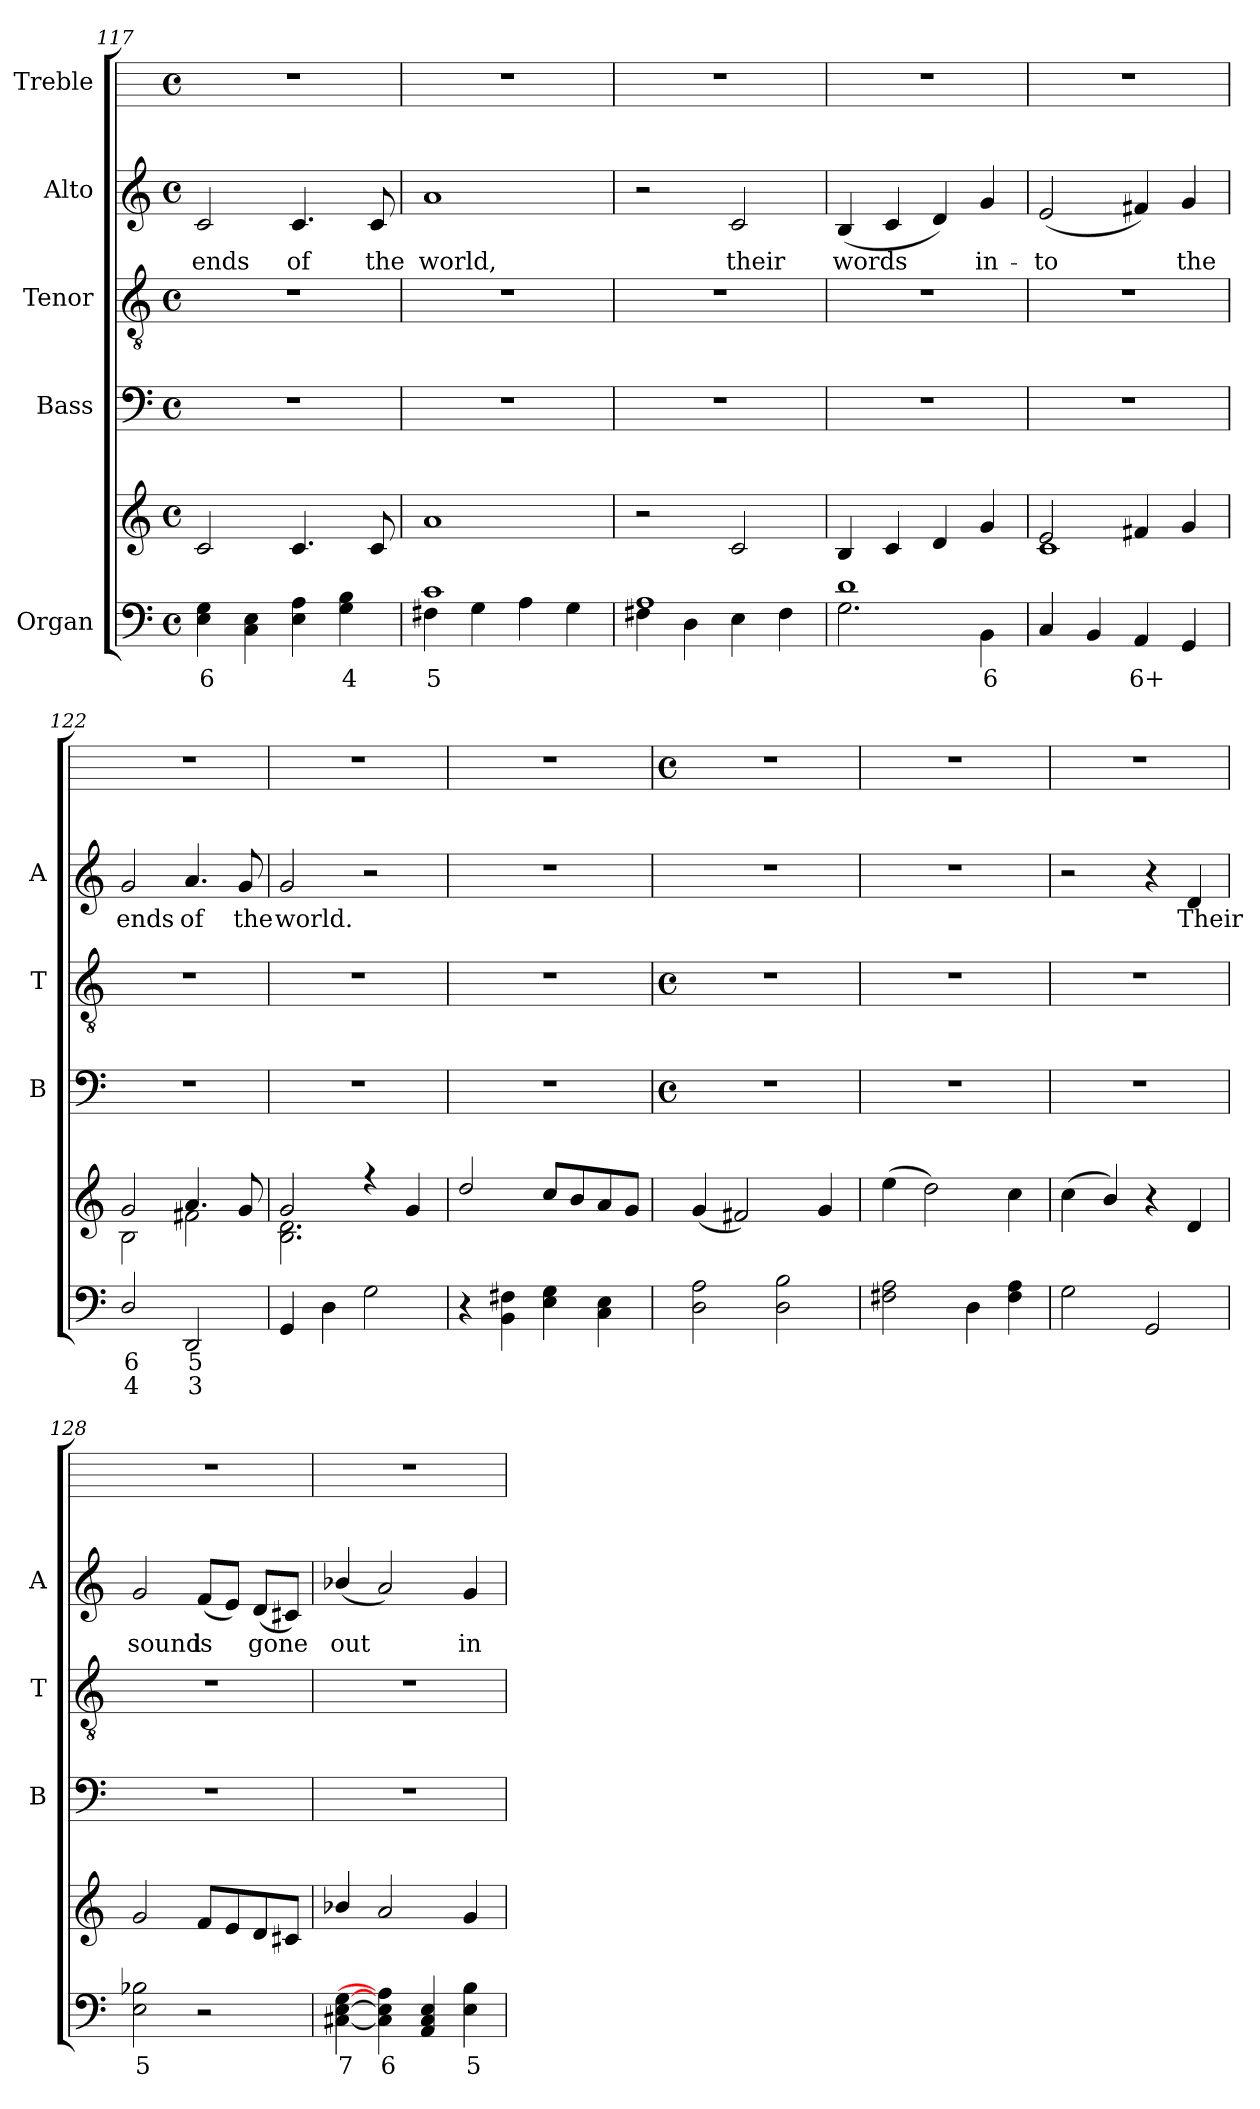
**kern	**text	**text	**kern	**kern	**kern	**kern	**text	**kern
*part5	*part5	*part5	*part5	*part4	*part3	*part2	*part2	*part1
*staff6	*staff6	*staff6	*staff5	*staff4	*staff3	*staff2	*staff2	*staff1
*I"Organ	*	*	*	*I"Bass	*I"Tenor	*I"Alto	*	*I"Treble
*	*	*	*	*I'B	*I'T	*I'A	*	*
*clefF4	*	*	*clefG2	*clefF4	*clefGv2	*clefG2	*	*
*k[]	*	*	*k[]	*k[]	*k[]	*k[]	*	*
*C:	*	*	*C:	*C:	*C:	*C:	*	*
*M4/4	*	*	*M4/4	*M4/4	*M4/4	*M4/4	*	*M4/4
*met(c)	*	*	*met(c)	*met(c)	*met(c)	*met(c)	*	*met(c)
=117	=117	=117	=117	=117	=117	=117	=117	=117
!	!LO:LY:b	!	!	!	!	!	!LO:LY:b	!
*	*	*	*^	*	*	*	*	*
4E 4G	6	.	2c/	1ryy	1r	1r	2c	ends	1r
4C 4E	.	.	.	.	.	.	.	.	.
!	!	!	!	!	!	!	!	!LO:LY:b	!
4E 4A	.	.	4.c/	.	.	.	4.c	of	.
!	!LO:LY:b	!	!	!	!	!	!	!	!
4G 4B	4	.	.	.	.	.	.	.	.
!	!	!	!	!	!	!	!	!LO:LY:b	!
.	.	.	8c/	.	.	.	8c	the	.
*	*	*	*v	*v	*	*	*	*	*
=118	=118	=118	=118	=118	=118	=118	=118	=118
*^	*	*	*	*	*	*	*	*
!	!	!LO:LY:b	!	!	!	!	!	!LO:LY:b	!
1c\	4F#X	5	.	1a/	1r	1r	1a	world,	1r
.	4G	.	.	.	.	.	.	.	.
.	4A	.	.	.	.	.	.	.	.
.	4G	.	.	.	.	.	.	.	.
=119	=119	=119	=119	=119	=119	=119	=119	=119	=119
1A\	4F#X	.	.	2r	1r	1r	2r	.	1r
.	4D	.	.	.	.	.	.	.	.
!	!	!	!	!	!	!	!	!LO:LY:b	!
.	4E	.	.	2c/	.	.	2c	their	.
.	4F#	.	.	.	.	.	.	.	.
=120	=120	=120	=120	=120	=120	=120	=120	=120	=120
!	!	!	!	!	!	!	!	!LO:LY:b	!
1d\	2.G	.	.	4B/	1r	1r	(<4B	words	1r
.	.	.	.	4c/	.	.	4c	.	.
.	.	.	.	4d/	.	.	4d)	.	.
!	!	!LO:LY:b	!	!	!	!	!	!LO:LY:b	!
.	4BB	6	.	4g/	.	.	4g	in-	.
=121	=121	=121	=121	=121	=121	=121	=121	=121	=121
*	*	*	*	*^	*	*	*	*	*
!	!	!	!	!	!	!	!	!	!LO:LY:b	!
*v	*v	*	*	*	*	*	*	*	*	*
4C	.	.	2e/	1c\	1r	1r	(<2e	-to	1r
4BB	.	.	.	.	.	.	.	.	.
!	!LO:LY:b	!	!	!	!	!	!	!	!
4AA	6+	.	4f#X/	.	.	.	4f#X)	.	.
!	!	!	!	!	!	!	!	!LO:LY:b	!
4GG	.	.	4g/	.	.	.	4g	the	.
=122	=122	=122	=122	=122	=122	=122	=122	=122	=122
!	!LO:LY:b	!LO:LY:b	!	!	!	!	!	!LO:LY:b	!
2D/	6	4	2g/	2B\	1r	1r	2g	ends	1r
!	!LO:LY:b	!LO:LY:b	!	!	!	!	!	!LO:LY:b	!
2DD	5	3	4.a/	2f#X\	.	.	4.a	of	.
!	!	!	!	!	!	!	!	!LO:LY:b	!
.	.	.	8g/	.	.	.	8g	the	.
=123	=123	=123	=123	=123	=123	=123	=123	=123	=123
!	!	!	!	!	!	!	!	!LO:LY:b	!
4GG	.	.	2g/	2.B\ 2.d\	1r	1r	2g	world.	1r
4D	.	.	.	.	.	.	.	.	.
2G	.	.	4r	.	.	.	2r	.	.
.	.	.	4g/	4ryy	.	.	.	.	.
*	*	*	*v	*v	*	*	*	*	*
=124	=124	=124	=124	=124	=124	=124	=124	=124
4r	.	.	2dd/	1r	1r	1r	.	1r
4BB 4F#X	.	.	.	.	.	.	.	.
4E 4G	.	.	8cc/L	.	.	.	.	.
.	.	.	8b/	.	.	.	.	.
4C 4E	.	.	8a/	.	.	.	.	.
.	.	.	8g/J	.	.	.	.	.
!!LO:LB:g=z
=125	=125	=125	=125	=125	=125	=125	=125	=125
*	*	*	*	*M4/4	*M4/4	*	*	*M4/4
*	*	*	*	*met(c)	*met(c)	*	*	*met(c)
2D 2A	.	.	(<4g	1r	1r	1r	.	1r
.	.	.	2f#X)	.	.	.	.	.
2D 2B	.	.	.	.	.	.	.	.
.	.	.	4g	.	.	.	.	.
=126	=126	=126	=126	=126	=126	=126	=126	=126
2F#X 2A	.	.	(>4ee	1r	1r	1r	.	1r
.	.	.	2dd)	.	.	.	.	.
4D	.	.	.	.	.	.	.	.
4F# 4A	.	.	4cc	.	.	.	.	.
=127	=127	=127	=127	=127	=127	=127	=127	=127
2G	.	.	(<4cc	1r	1r	2r	.	1r
.	.	.	4b/)	.	.	.	.	.
2GG	.	.	4r	.	.	4r	.	.
!	!	!	!	!	!	!	!LO:LY:b	!
.	.	.	4d	.	.	4d	Their	.
=128	=128	=128	=128	=128	=128	=128	=128	=128
!	!LO:LY:b	!	!	!	!	!	!LO:LY:b	!
2E 2B-X	5	.	2g	1r	1r	2g	sound	1r
!	!	!	!	!	!	!	!LO:LY:b	!
2r	.	.	8fL	.	.	(<8fL	is	.
.	.	.	8e	.	.	8eJ)	.	.
!	!	!	!	!	!	!	!LO:LY:b	!
.	.	.	8d	.	.	(<8dL	gone	.
.	.	.	8c#XJ	.	.	8c#XJ)	.	.
=129	=129	=129	=129	=129	=129	=129	=129	=129
!	!LO:LY:b	!	!	!	!	!	!LO:LY:b	!
[4C#X [4E [4G	7	.	4b-X/	1r	1r	(<4b-X/	out	1r
!	!LO:LY:b	!	!	!	!	!	!	!
4C#] 4E] 4A]	6	.	2a	.	.	2a)	.	.
4AA 4C# 4E	.	.	.	.	.	.	.	.
!	!LO:LY:b	!	!	!	!	!	!LO:LY:b	!
4E 4B	5	.	4g	.	.	4g	in-	.
=	=	=	=	=	=	=	=	=
*-	*-	*-	*-	*-	*-	*-	*-	*-
